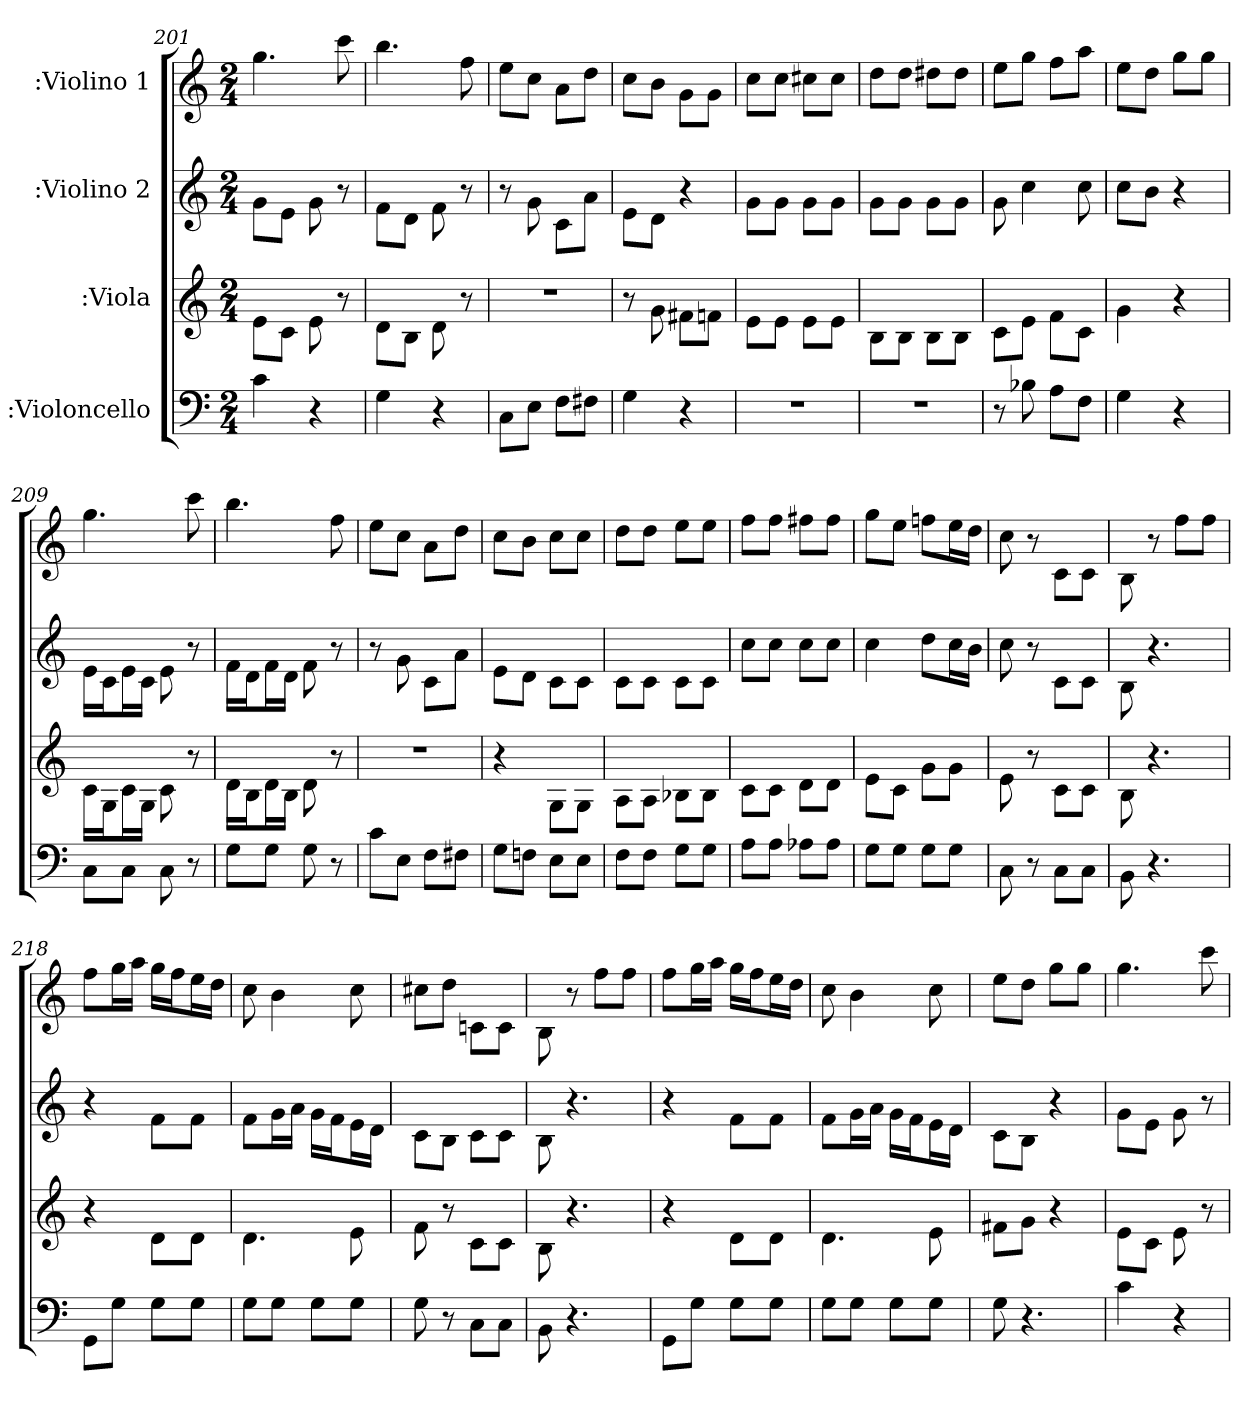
**kern	**kern	**kern	**kern
*part4	*part3	*part2	*part1
*staff4	*staff3	*staff2	*staff1
*I":Violoncello	*I":Viola	*I":Violino 2	*I":Violino 1
*k[]	*k[]	*k[]	*k[]
*C:	*C:	*C:	*C:
*M2/4	*M2/4	*M2/4	*M2/4
=201	=201	=201	=201
4c\	8e\L	8g\L	4.gg\
.	8c\J	8e\J	.
4r	8e\	8g\	.
.	8r	8r	8ccc\
=202	=202	=202	=202
4G\	8d\L	8f\L	4.bb\
.	8B\J	8d\J	.
4r	8d\	8f\	.
.	8r	8r	8ff\
=203	=203	=203	=203
8C\L	2r	8r	8ee\L
8E\J	.	8g\	8cc\J
8F\L	.	8c\L	8a\L
8F#X\J	.	8a\J	8dd\J
=204	=204	=204	=204
4G\	8r	8e\L	8cc\L
.	8g\	8d\J	8b\J
4r	8f#X\L	4r	8g\L
.	8fn\J	.	8g\J
=205	=205	=205	=205
2r	8e\L	8g\L	8cc\L
.	8e\J	8g\J	8cc\J
.	8e\L	8g\L	8cc#X\L
.	8e\J	8g\J	8cc#\J
=206	=206	=206	=206
2r	8B\L	8g\L	8dd\L
.	8B\J	8g\J	8dd\J
.	8B\L	8g\L	8dd#X\L
.	8B\J	8g\J	8dd#\J
=207	=207	=207	=207
8r	8c\L	8g\	8ee\L
8B-X\	8e\J	4cc\	8gg\J
8A\L	8f\L	.	8ff\L
8F\J	8c\J	8cc\	8aa\J
=208	=208	=208	=208
4G\	4g\	8cc\L	8ee\L
.	.	8b\J	8dd\J
4r	4r	4r	8gg\L
.	.	.	8gg\J
=209	=209	=209	=209
8C\L	16c\LL	16e\LL	4.gg\
.	16G\J	16c\J	.
8C\J	16c\L	16e\L	.
.	16G\JJ	16c\JJ	.
8C\	8c\	8e\	.
8r	8r	8r	8ccc\
=210	=210	=210	=210
8G\L	16d\LL	16f\LL	4.bb\
.	16B\J	16d\J	.
8G\J	16d\L	16f\L	.
.	16B\JJ	16d\JJ	.
8G\	8d\	8f\	.
8r	8r	8r	8ff\
=211	=211	=211	=211
8c\L	2r	8r	8ee\L
8E\J	.	8g\	8cc\J
8F\L	.	8c\L	8a\L
8F#X\J	.	8a\J	8dd\J
=212	=212	=212	=212
8G\L	4r	8e\L	8cc\L
8Fn\J	.	8d\J	8b\J
8E\L	8G\L	8c\L	8cc\L
8E\J	8G\J	8c\J	8cc\J
=213	=213	=213	=213
8F\L	8A\L	8c\L	8dd\L
8F\J	8A\J	8c\J	8dd\J
8G\L	8B-X\L	8c\L	8ee\L
8G\J	8B-\J	8c\J	8ee\J
=214	=214	=214	=214
8A\L	8c\L	8cc\L	8ff\L
8A\J	8c\J	8cc\J	8ff\J
8A-X\L	8d\L	8cc\L	8ff#X\L
8A-\J	8d\J	8cc\J	8ff#\J
=215	=215	=215	=215
8G\L	8e\L	4cc\	8gg\L
8G\J	8c\J	.	8ee\J
8G\L	8g\L	8dd\L	8ffn\L
8G\J	8g\J	16cc\L	16ee\L
.	.	16b\JJ	16dd\JJ
=216	=216	=216	=216
8C\	8e\	8cc\	8cc\
8r	8r	8r	8r
8C\L	8c\L	8c\L	8c\L
8C\J	8c\J	8c\J	8c\J
=217	=217	=217	=217
8BB\	8B\	8B\	8B\
4.r	4.r	4.r	8r
.	.	.	8ff\L
.	.	.	8ff\J
=218	=218	=218	=218
8GG\L	4r	4r	8ff\L
8G\J	.	.	16gg\L
.	.	.	16aa\JJ
8G\L	8d\L	8f\L	16gg\LL
.	.	.	16ff\J
8G\J	8d\J	8f\J	16ee\L
.	.	.	16dd\JJ
=219	=219	=219	=219
8G\L	4.d\	8f\L	8cc\
8G\J	.	16g\L	4b\
.	.	16a\JJ	.
8G\L	.	16g\LL	.
.	.	16f\J	.
8G\J	8e\	16e\L	8cc\
.	.	16d\JJ	.
=220	=220	=220	=220
8G\	8f\	8c\L	8cc#X\L
8r	8r	8B\J	8dd\J
8C\L	8c\L	8c\L	8cn\L
8C\J	8c\J	8c\J	8c\J
=221	=221	=221	=221
8BB\	8B\	8B\	8B\
4.r	4.r	4.r	8r
.	.	.	8ff\L
.	.	.	8ff\J
=222	=222	=222	=222
8GG\L	4r	4r	8ff\L
8G\J	.	.	16gg\L
.	.	.	16aa\JJ
8G\L	8d\L	8f\L	16gg\LL
.	.	.	16ff\J
8G\J	8d\J	8f\J	16ee\L
.	.	.	16dd\JJ
=223	=223	=223	=223
8G\L	4.d\	8f\L	8cc\
8G\J	.	16g\L	4b\
.	.	16a\JJ	.
8G\L	.	16g\LL	.
.	.	16f\J	.
8G\J	8e\	16e\L	8cc\
.	.	16d\JJ	.
=224	=224	=224	=224
8G\	8f#X\L	8c\L	8ee\L
4.r	8g\J	8B\J	8dd\J
.	4r	4r	8gg\L
.	.	.	8gg\J
=225	=225	=225	=225
4c\	8e\L	8g\L	4.gg\
.	8c\J	8e\J	.
4r	8e\	8g\	.
.	8r	8r	8ccc\
=	=	=	=
*-	*-	*-	*-
